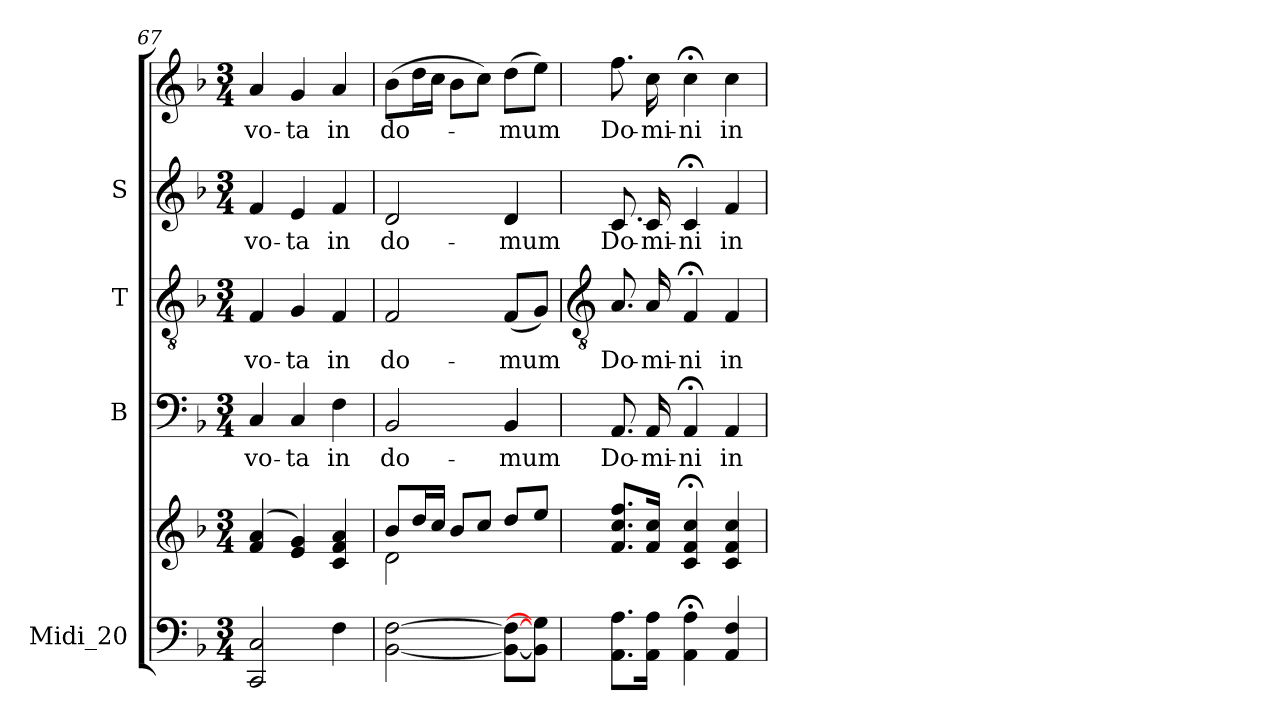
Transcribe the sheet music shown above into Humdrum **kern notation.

**kern	**kern	**kern	**text	**kern	**text	**kern	**text	**kern	**text
*part4	*part4	*part3	*part3	*part2	*part2	*part1	*part1	*part1	*part1
*staff6	*staff5	*staff4	*staff4	*staff3	*staff3	*staff2	*staff2	*staff1	*staff1
*I"Midi_20	*	*I"B	*	*I"T	*	*I"S	*	*	*
*	*	*I'B	*	*I'T	*	*I'S	*	*	*
*clefF4	*clefG2	*clefF4	*	*clefGv2	*	*clefG2	*	*clefG2	*
*k[b-]	*k[b-]	*k[b-]	*	*k[b-]	*	*k[b-]	*	*k[b-]	*
*F:	*F:	*F:	*	*F:	*	*F:	*	*F:	*
*M3/4	*M3/4	*M3/4	*	*M3/4	*	*M3/4	*	*M3/4	*
=67	=67	=67	=67	=67	=67	=67	=67	=67	=67
*	*^	*	*	*	*	*	*	*	*
!	!	!LO:N:vis=1	!	!LO:LY:b	!	!LO:LY:b	!	!LO:LY:b	!	!LO:LY:b
2CC 2C	(<4f 4a	2.ryy	4C	vo-	4F	vo-	4f	vo-	4a	vo-
!	!	!	!	!LO:LY:b	!	!LO:LY:b	!	!LO:LY:b	!	!LO:LY:b
.	4e 4g)	.	4C	-ta	4G	-ta	4e	-ta	4g	-ta
!	!	!	!	!LO:LY:b	!	!LO:LY:b	!	!LO:LY:b	!	!LO:LY:b
4F	4c 4f 4a	.	4F	in	4F	in	4f	in	4a	in
=68	=68	=68	=68	=68	=68	=68	=68	=68	=68	=68
!	!	!	!	!LO:LY:b	!	!LO:LY:b	!	!LO:LY:b	!	!LO:LY:b
[2BB- [2F	8b-/L	2d\	2BB-	do-	2F	do-	2d	do-	(>8b-L	do-
.	16dd/L	.	.	.	.	.	.	.	16ddL	.
.	16cc/JJ	.	.	.	.	.	.	.	16ccJJ	.
.	8b-/L	.	.	.	.	.	.	.	8b-L	.
.	8cc/J	.	.	.	.	.	.	.	8ccJ)	.
!	!	!	!	!LO:LY:b	!	!LO:LY:b	!	!LO:LY:b	!	!LO:LY:b
8BB-_ 8F_L	8dd\L	4ryy	4BB-	-mum	(<8FL	-mum	4d	-mum	(>8ddL	mum
8BB-] 8G]J	8ee/J	.	.	.	8GJ)	.	.	.	8eeJ)	.
!!LO:LB:g=z
=69	=69	=69	=69	=69	=69	=69	=69	=69	=69	=69
*	*	*	*	*	*clefGv2	*	*	*	*	*
!	!	!LO:N:vis=1	!	!LO:LY:b	!	!LO:LY:b	!	!LO:LY:b	!	!LO:LY:b
8.AA 8.AL	8.f 8.cc 8.ffL	2.ryy	8.AA	Do-	8.A	Do-	8.c	Do-	8.ff	Do-
!	!	!	!	!LO:LY:b	!	!LO:LY:b	!	!LO:LY:b	!	!LO:LY:b
16AA 16AJ	16f 16ccJ	.	16AA	-mi-	16A	-mi-	16c	-mi-	16cc	-mi-
!	!	!	!	!LO:LY:b	!	!LO:LY:b	!	!LO:LY:b	!	!LO:LY:b
4AA;< 4A;<	4c;< 4f;< 4cc;<	.	4AA;<	-ni	4F;<	-ni	4c;<	-ni	4cc;<	-ni
!	!	!	!	!LO:LY:b	!	!LO:LY:b	!	!LO:LY:b	!	!LO:LY:b
4AA 4F	4c 4f 4cc	.	4AA	in	4F	in	4f	in	4cc	in
*	*v	*v	*	*	*	*	*	*	*	*
=	=	=	=	=	=	=	=	=	=
*-	*-	*-	*-	*-	*-	*-	*-	*-	*-
